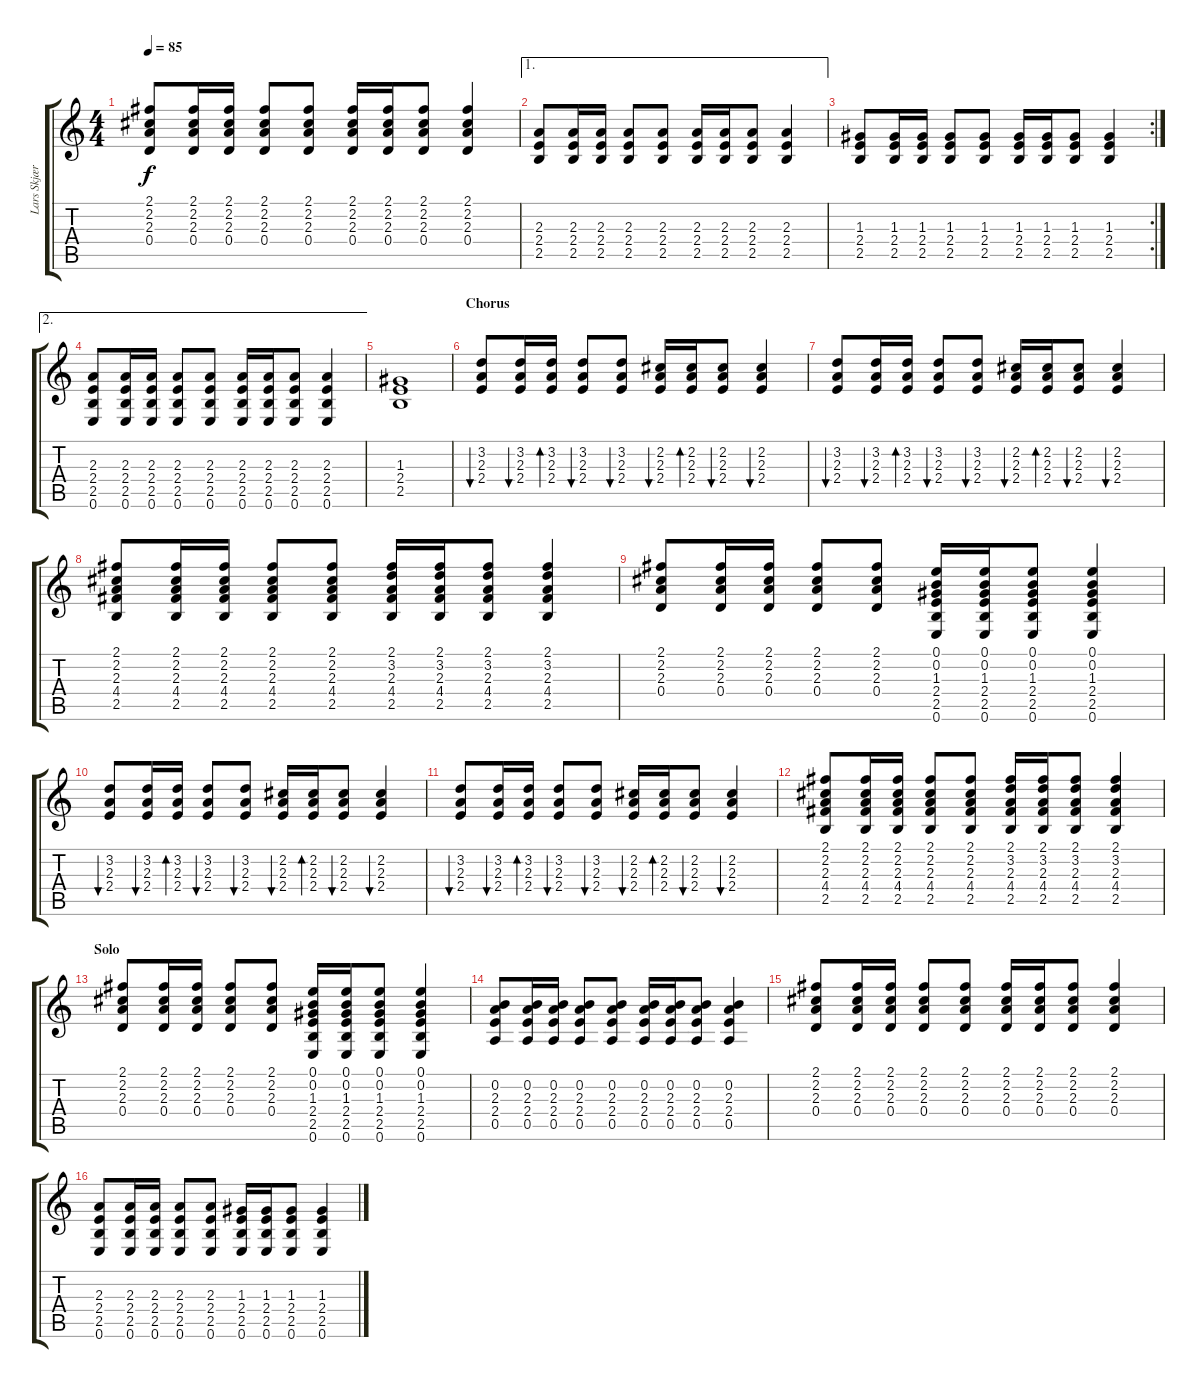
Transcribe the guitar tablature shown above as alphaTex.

\track ("Lars Skjærbæk (Rytme Guitar)" "Lars Skjær") {instrument electricguitarjazz}
\staff {score tabs}
\tuning (E4 B3 G3 D3 A2 E2) {hide}
\ts (4 4)
\tempo 85
\clef g2
\ks c
(2.1 2.2 2.3 0.4).8{dy f} (2.1 2.2 2.3 0.4).16 (2.1 2.2 2.3 0.4).16 (2.1 2.2 2.3 0.4).8 (2.1 2.2 2.3 0.4).8 (2.1 2.2 2.3 0.4).16 (2.1 2.2 2.3 0.4).16 (2.1 2.2 2.3 0.4).8 (2.1 2.2 2.3 0.4).4 |
\ae 1
(2.3 2.4 2.5).8 (2.3 2.4 2.5).16 (2.3 2.4 2.5).16 (2.3 2.4 2.5).8 (2.3 2.4 2.5).8 (2.3 2.4 2.5).16 (2.3 2.4 2.5).16 (2.3 2.4 2.5).8 (2.3 2.4 2.5).4 |
\rc 2
(1.3 2.4 2.5).8 (1.3 2.4 2.5).16 (1.3 2.4 2.5).16 (1.3 2.4 2.5).8 (1.3 2.4 2.5).8 (1.3 2.4 2.5).16 (1.3 2.4 2.5).16 (1.3 2.4 2.5).8 (1.3 2.4 2.5).4 |
\ae 2
(2.3 2.4 2.5 0.6).8 (2.3 2.4 2.5 0.6).16 (2.3 2.4 2.5 0.6).16 (2.3 2.4 2.5 0.6).8 (2.3 2.4 2.5 0.6).8 (2.3 2.4 2.5 0.6).16 (2.3 2.4 2.5 0.6).16 (2.3 2.4 2.5 0.6).8 (2.3 2.4 2.5 0.6).4 |
(1.3 2.4 2.5).1 |
\section ("" "Chorus")
(3.2 2.3 2.4).8{bu 60} (3.2 2.3 2.4).16{bu 60} (3.2 2.3 2.4).16{bd 60} (3.2 2.3 2.4).8{bu 60} (3.2 2.3 2.4).8{bu 60} (2.2 2.3 2.4).16{bu 60} (2.2 2.3 2.4).16{bd 60} (2.2 2.3 2.4).8{bu 60} (2.2 2.3 2.4).4{bu 60} |
(3.2 2.3 2.4).8{bu 60} (3.2 2.3 2.4).16{bu 60} (3.2 2.3 2.4).16{bd 60} (3.2 2.3 2.4).8{bu 60} (3.2 2.3 2.4).8{bu 60} (2.2 2.3 2.4).16{bu 60} (2.2 2.3 2.4).16{bd 60} (2.2 2.3 2.4).8{bu 60} (2.2 2.3 2.4).4{bu 60} |
(2.1 2.2 2.3 4.4 2.5).8 (2.1 2.2 2.3 4.4 2.5).16 (2.1 2.2 2.3 4.4 2.5).16 (2.1 2.2 2.3 4.4 2.5).8 (2.1 2.2 2.3 4.4 2.5).8 (2.1 3.2 2.3 4.4 2.5).16 (2.1 3.2 2.3 4.4 2.5).16 (2.1 3.2 2.3 4.4 2.5).8 (2.1 3.2 2.3 4.4 2.5).4 |
(2.1 2.2 2.3 0.4).8 (2.1 2.2 2.3 0.4).16 (2.1 2.2 2.3 0.4).16 (2.1 2.2 2.3 0.4).8 (2.1 2.2 2.3 0.4).8 (0.1 0.2 1.3 2.4 2.5 0.6).16 (0.1 0.2 1.3 2.4 2.5 0.6).16 (0.1 0.2 1.3 2.4 2.5 0.6).8 (0.1 0.2 1.3 2.4 2.5 0.6).4 |
(3.2 2.3 2.4).8{bu 60} (3.2 2.3 2.4).16{bu 60} (3.2 2.3 2.4).16{bd 60} (3.2 2.3 2.4).8{bu 60} (3.2 2.3 2.4).8{bu 60} (2.2 2.3 2.4).16{bu 60} (2.2 2.3 2.4).16{bd 60} (2.2 2.3 2.4).8{bu 60} (2.2 2.3 2.4).4{bu 60} |
(3.2 2.3 2.4).8{bu 60} (3.2 2.3 2.4).16{bu 60} (3.2 2.3 2.4).16{bd 60} (3.2 2.3 2.4).8{bu 60} (3.2 2.3 2.4).8{bu 60} (2.2 2.3 2.4).16{bu 60} (2.2 2.3 2.4).16{bd 60} (2.2 2.3 2.4).8{bu 60} (2.2 2.3 2.4).4{bu 60} |
(2.1 2.2 2.3 4.4 2.5).8 (2.1 2.2 2.3 4.4 2.5).16 (2.1 2.2 2.3 4.4 2.5).16 (2.1 2.2 2.3 4.4 2.5).8 (2.1 2.2 2.3 4.4 2.5).8 (2.1 3.2 2.3 4.4 2.5).16 (2.1 3.2 2.3 4.4 2.5).16 (2.1 3.2 2.3 4.4 2.5).8 (2.1 3.2 2.3 4.4 2.5).4 |
\section ("" "Solo")
(2.1 2.2 2.3 0.4).8 (2.1 2.2 2.3 0.4).16 (2.1 2.2 2.3 0.4).16 (2.1 2.2 2.3 0.4).8 (2.1 2.2 2.3 0.4).8 (0.1 0.2 1.3 2.4 2.5 0.6).16 (0.1 0.2 1.3 2.4 2.5 0.6).16 (0.1 0.2 1.3 2.4 2.5 0.6).8 (0.1 0.2 1.3 2.4 2.5 0.6).4 |
(0.2 2.3 2.4 0.5).8 (0.2 2.3 2.4 0.5).16 (0.2 2.3 2.4 0.5).16 (0.2 2.3 2.4 0.5).8 (0.2 2.3 2.4 0.5).8 (0.2 2.3 2.4 0.5).16 (0.2 2.3 2.4 0.5).16 (0.2 2.3 2.4 0.5).8 (0.2 2.3 2.4 0.5).4 |
(2.1 2.2 2.3 0.4).8 (2.1 2.2 2.3 0.4).16 (2.1 2.2 2.3 0.4).16 (2.1 2.2 2.3 0.4).8 (2.1 2.2 2.3 0.4).8 (2.1 2.2 2.3 0.4).16 (2.1 2.2 2.3 0.4).16 (2.1 2.2 2.3 0.4).8 (2.1 2.2 2.3 0.4).4 |
(2.3 2.4 2.5 0.6).8 (2.3 2.4 2.5 0.6).16 (2.3 2.4 2.5 0.6).16 (2.3 2.4 2.5 0.6).8 (2.3 2.4 2.5 0.6).8 (1.3 2.4 2.5 0.6).16 (1.3 2.4 2.5 0.6).16 (1.3 2.4 2.5 0.6).8 (1.3 2.4 2.5 0.6).4
